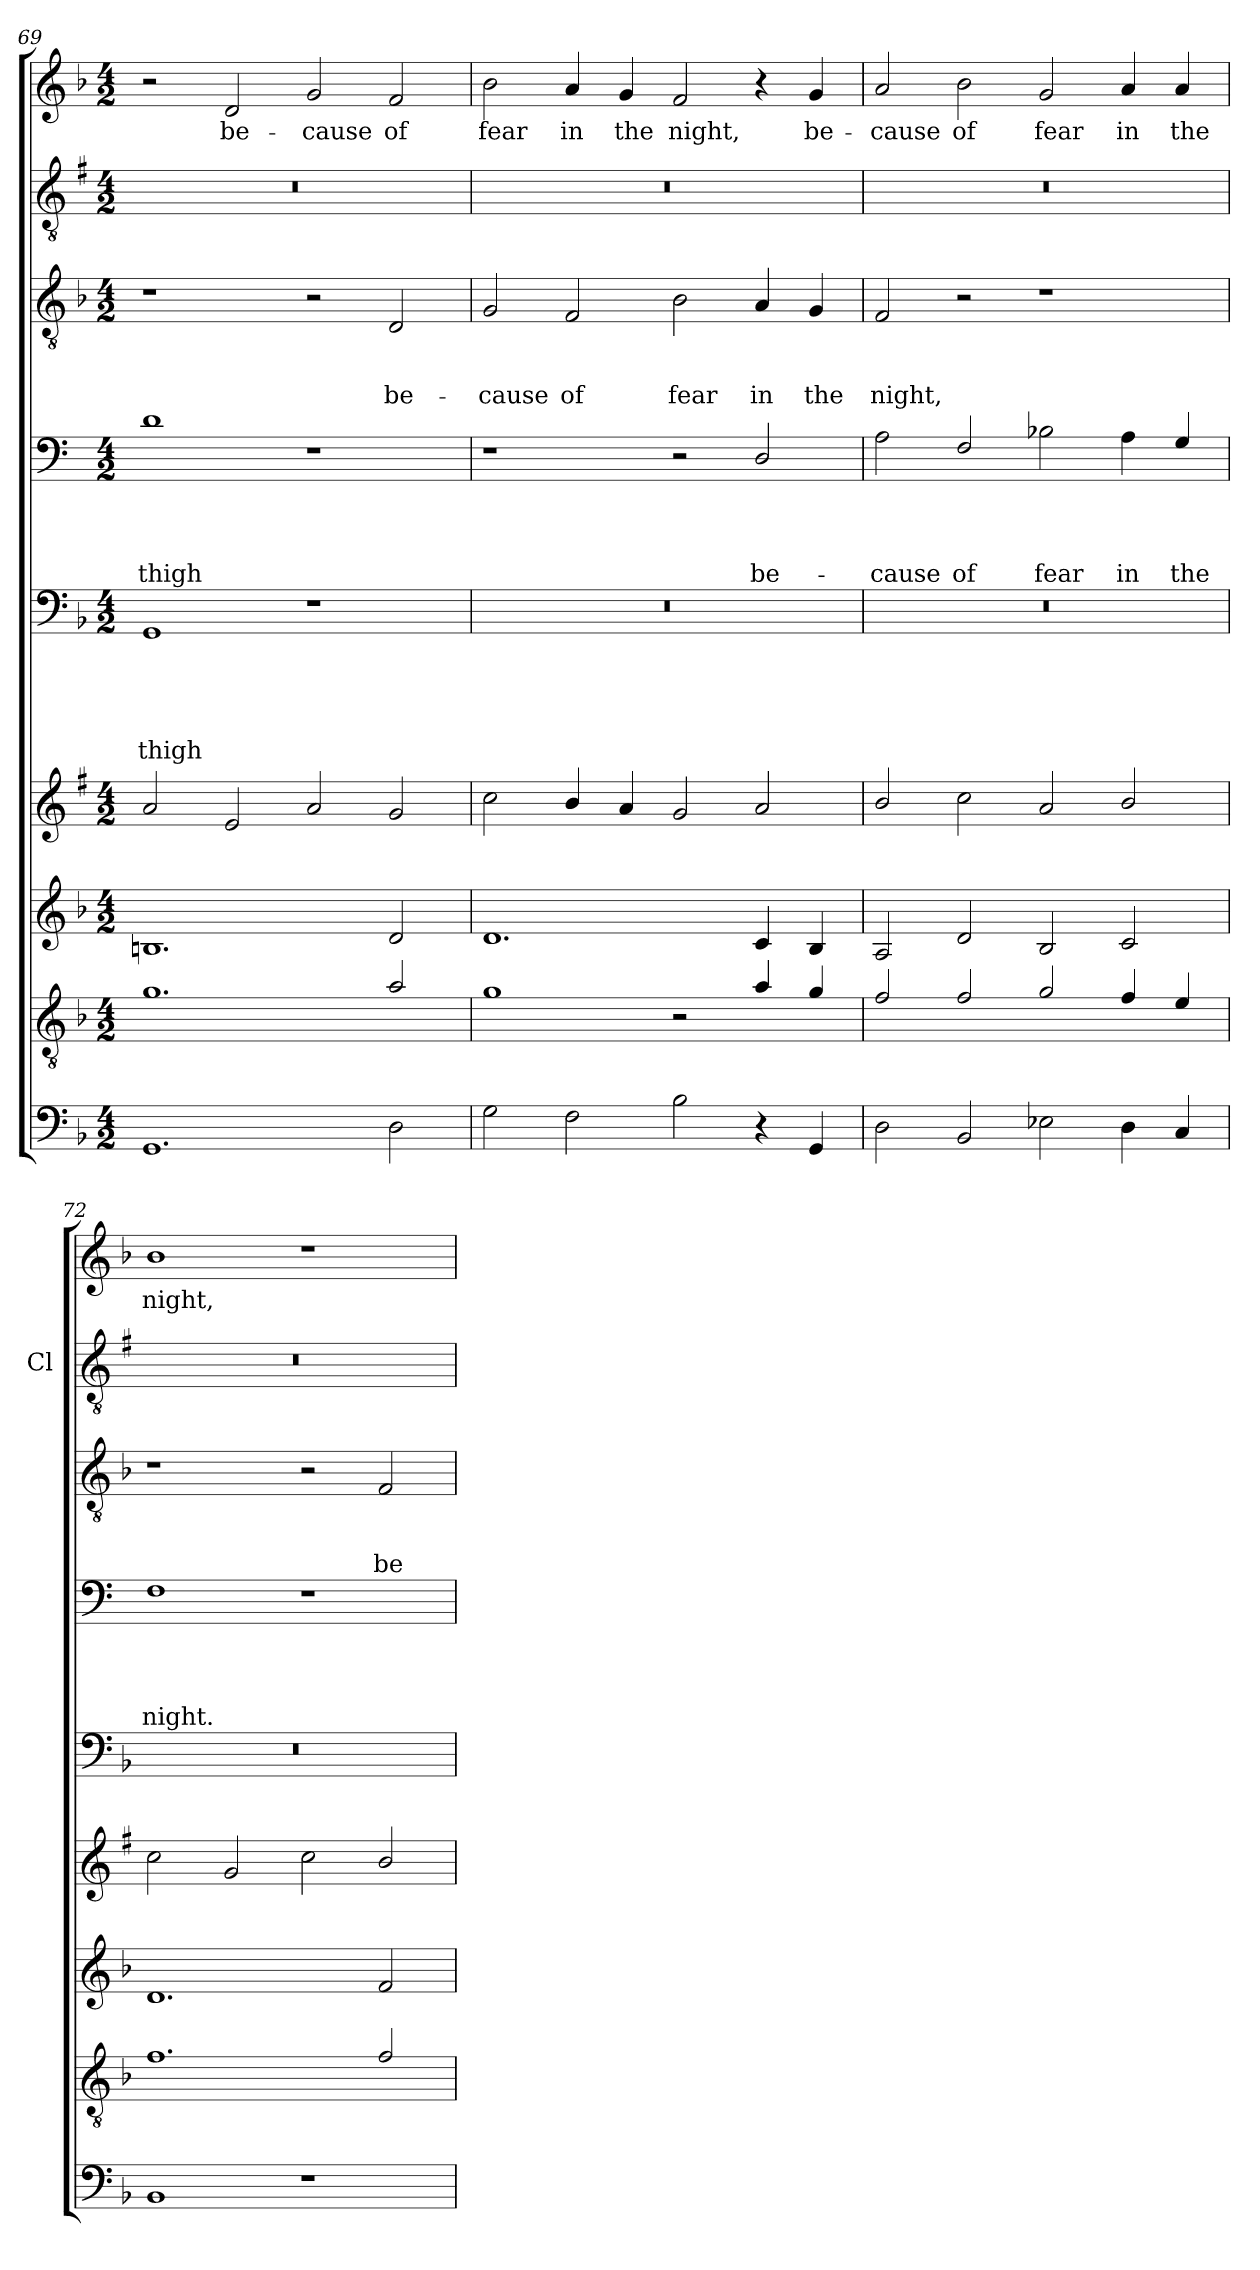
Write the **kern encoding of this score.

**kern	**kern	**kern	**kern	**kern	**text	**text	**text	**text	**text	**kern	**text	**text	**text	**text	**kern	**text	**text	**text	**kern	**kern	**text
*part9	*part8	*part7	*part6	*part5	*part5	*part5	*part5	*part5	*part5	*part4	*part4	*part4	*part4	*part4	*part3	*part3	*part3	*part3	*part2	*part1	*part1
*staff9	*staff8	*staff7	*staff6	*staff5	*staff5	*staff5	*staff5	*staff5	*staff5	*staff4	*staff4	*staff4	*staff4	*staff4	*staff3	*staff3	*staff3	*staff3	*staff2	*staff1	*staff1
*	*	*	*	*	*	*	*	*	*	*	*	*	*	*	*	*	*	*	*I'Cl	*	*
*clefF4	*clefGv2	*clefG2	*clefG2	*clefF4	*	*	*	*	*	*clefF4	*	*	*	*	*clefGv2	*	*	*	*clefGv2	*clefG2	*
*	*ITrd8c14	*	*ITrd1c2	*	*	*	*	*	*	*ITrd4c7	*	*	*	*	*	*	*	*	*ITrd1c2	*	*
*k[b-]	*k[b-]	*k[b-]	*k[b-]	*k[b-]	*	*	*	*	*	*k[b-]	*	*	*	*	*k[b-]	*	*	*	*k[b-]	*k[b-]	*
*d:	*d:	*d:	*d:	*d:	*	*	*	*	*	*d:	*	*	*	*	*d:	*	*	*	*d:	*d:	*
*M4/2	*M4/2	*M4/2	*M4/2	*M4/2	*	*	*	*	*	*M4/2	*	*	*	*	*M4/2	*	*	*	*M4/2	*M4/2	*
=69	=69	=69	=69	=69	=69	=69	=69	=69	=69	=69	=69	=69	=69	=69	=69	=69	=69	=69	=69	=69	=69
!	!	!	!	!	!	!	!	!	!LO:LY:b	!	!	!	!	!LO:LY:b	!	!	!	!	!	!	!
1.GG	1.G	1.Bn	2g/	1GG	.	.	.	.	thigh	1G	.	.	.	thigh	1r	.	.	.	0r	2r	.
!	!	!	!	!	!	!	!	!	!	!	!	!	!	!	!	!	!	!	!	!	!LO:LY:b
.	.	.	2d/	.	.	.	.	.	.	.	.	.	.	.	.	.	.	.	.	2d/	be-
!	!	!	!	!	!	!	!	!	!	!	!	!	!	!	!	!	!	!	!	!	!LO:LY:b
.	.	.	2g/	1r	.	.	.	.	.	1r	.	.	.	.	2r	.	.	.	.	2g/	-cause
!	!	!	!	!	!	!	!	!	!	!	!	!	!	!	!	!	!	!LO:LY:b	!	!	!LO:LY:b
2D\	2A/	2d/	2f/	.	.	.	.	.	.	.	.	.	.	.	2D/	.	.	be-	.	2f/	of
=70	=70	=70	=70	=70	=70	=70	=70	=70	=70	=70	=70	=70	=70	=70	=70	=70	=70	=70	=70	=70	=70
!	!	!	!	!	!	!	!	!	!	!	!	!	!	!	!	!	!	!LO:LY:b	!	!	!LO:LY:b
2G\	1G	1.d	2b-\	0r	.	.	.	.	.	1r	.	.	.	.	2G/	.	.	-cause	0r	2b-\	fear
!	!	!	!	!	!	!	!	!	!	!	!	!	!	!	!	!	!	!LO:LY:b	!	!	!LO:LY:b
2F\	.	.	4a/	.	.	.	.	.	.	.	.	.	.	.	2F/	.	.	of	.	4a/	in
!	!	!	!	!	!	!	!	!	!	!	!	!	!	!	!	!	!	!	!	!	!LO:LY:b
.	.	.	4g/	.	.	.	.	.	.	.	.	.	.	.	.	.	.	.	.	4g/	the
!	!	!	!	!	!	!	!	!	!	!	!	!	!	!	!	!	!	!LO:LY:b	!	!	!LO:LY:b
2B-\	2r	.	2f/	.	.	.	.	.	.	2r	.	.	.	.	2B-\	.	.	fear	.	2f/	night,
!	!	!	!	!	!	!	!	!	!	!	!	!	!	!LO:LY:b	!	!	!	!LO:LY:b	!	!	!
4r	4A/	4c/	2g/	.	.	.	.	.	.	2GG/	.	.	.	be-	4A/	.	.	in	.	4r	.
!	!	!	!	!	!	!	!	!	!	!	!	!	!	!	!	!	!	!LO:LY:b	!	!	!LO:LY:b
4GG/	4G/	4B-/	.	.	.	.	.	.	.	.	.	.	.	.	4G/	.	.	the	.	4g/	be-
=71	=71	=71	=71	=71	=71	=71	=71	=71	=71	=71	=71	=71	=71	=71	=71	=71	=71	=71	=71	=71	=71
!	!	!	!	!	!	!	!	!	!	!	!	!	!	!LO:LY:b	!	!	!	!LO:LY:b	!	!	!LO:LY:b
2D\	2F/	2A/	2a/	0r	.	.	.	.	.	2D\	.	.	.	-cause	2F/	.	.	night,	0r	2a/	-cause
!	!	!	!	!	!	!	!	!	!	!	!	!	!	!LO:LY:b	!	!	!	!	!	!	!LO:LY:b
2BB-/	2F/	2d/	2b-\	.	.	.	.	.	.	2BB-/	.	.	.	of	2r	.	.	.	.	2b-\	of
!	!	!	!	!	!	!	!	!	!	!	!	!	!	!LO:LY:b	!	!	!	!	!	!	!LO:LY:b
2E-X\	2G/	2B-/	2g/	.	.	.	.	.	.	2E-X\	.	.	.	fear	1r	.	.	.	.	2g/	fear
!	!	!	!	!	!	!	!	!	!	!	!	!	!	!LO:LY:b	!	!	!	!	!	!	!LO:LY:b
4D\	4F/	2c/	2a/	.	.	.	.	.	.	4D\	.	.	.	in	.	.	.	.	.	4a/	in
!	!	!	!	!	!	!	!	!	!	!	!	!	!	!LO:LY:b	!	!	!	!	!	!	!LO:LY:b
4C/	4E/	.	.	.	.	.	.	.	.	4C/	.	.	.	the	.	.	.	.	.	4a/	the
!!LO:PB:g=z
=72	=72	=72	=72	=72	=72	=72	=72	=72	=72	=72	=72	=72	=72	=72	=72	=72	=72	=72	=72	=72	=72
!	!	!	!	!	!	!	!	!	!	!	!	!	!	!LO:LY:b	!	!	!	!	!	!	!LO:LY:b
1BB-	1.F	1.d	2b-\	0r	.	.	.	.	.	1BB-	.	.	.	night.	1r	.	.	.	0r	1b-	night,
.	.	.	2f/	.	.	.	.	.	.	.	.	.	.	.	.	.	.	.	.	.	.
1r	.	.	2b-\	.	.	.	.	.	.	1r	.	.	.	.	2r	.	.	.	.	1r	.
!	!	!	!	!	!	!	!	!	!	!	!	!	!	!	!	!	!	!LO:LY:b	!	!	!
.	2F/	2f/	2a/	.	.	.	.	.	.	.	.	.	.	.	2F/	.	.	be-	.	.	.
=	=	=	=	=	=	=	=	=	=	=	=	=	=	=	=	=	=	=	=	=	=
*-	*-	*-	*-	*-	*-	*-	*-	*-	*-	*-	*-	*-	*-	*-	*-	*-	*-	*-	*-	*-	*-
